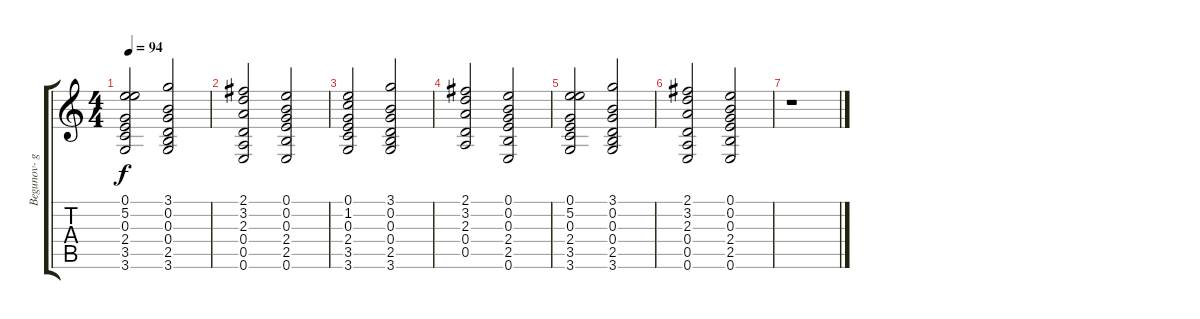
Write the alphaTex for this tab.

\track ("Begunov- guitar" "Begunov- g") {instrument acousticguitarnylon}
\staff {score tabs}
\tuning (E4 B3 G3 D3 A2 E2) {hide}
\ts (4 4)
\tempo 94
\clef g2
\ks c
(0.1 5.2 0.3 2.4 3.5 3.6).2{dy f} (3.1 0.2 0.3 0.4 2.5 3.6).2 |
(2.1 3.2 2.3 0.4 0.5 0.6).2 (0.1 0.2 0.3 2.4 2.5 0.6).2 |
(0.1 1.2 0.3 2.4 3.5 3.6).2 (3.1 0.2 0.3 0.4 2.5 3.6).2 |
(2.1 3.2 2.3 0.4 0.5).2 (0.1 0.2 0.3 2.4 2.5 0.6).2 |
(0.1 5.2 0.3 2.4 3.5 3.6).2 (3.1 0.2 0.3 0.4 2.5 3.6).2 |
(2.1 3.2 2.3 0.4 0.5 0.6).2 (0.1 0.2 0.3 2.4 2.5 0.6).2 |
r.1
